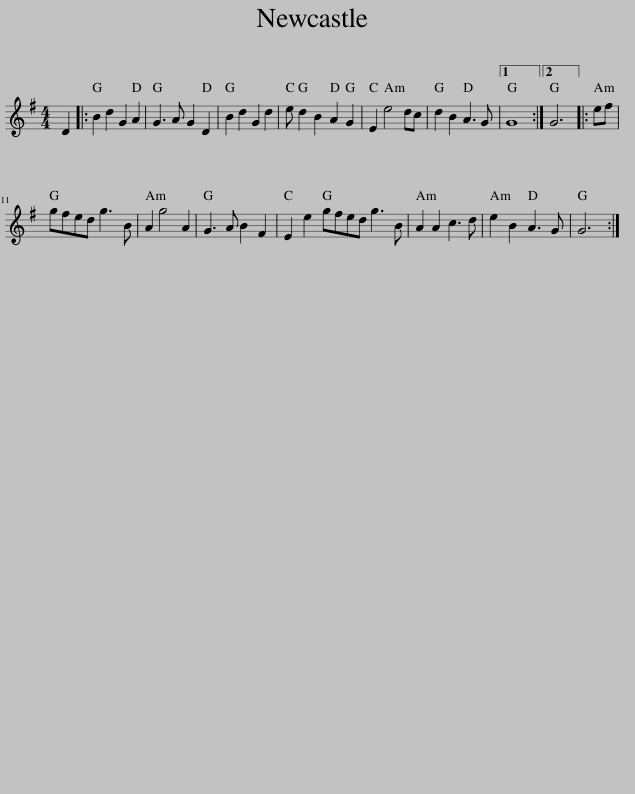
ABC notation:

X:1
L:1/8
M:4/4
I:linebreak $
K:G
V:1 treble
V:1
 D2 |: B2 d2 G2 A2 | G3 A G2 D2 | B2 d2 G2 d2 | e d2 B2 A2 G2 | %5
 E2 e4 dc | d2 B2 A3 G |1 G8 :|2 G6 |: ef |$ %10
 gfed g3 B | A2 g4 A2 | G3 A B2 F2 | E2 e2 gfed g3 B | A2 A2 c3 d | %15
 e2 B2 A3 G | G6 :| %17
